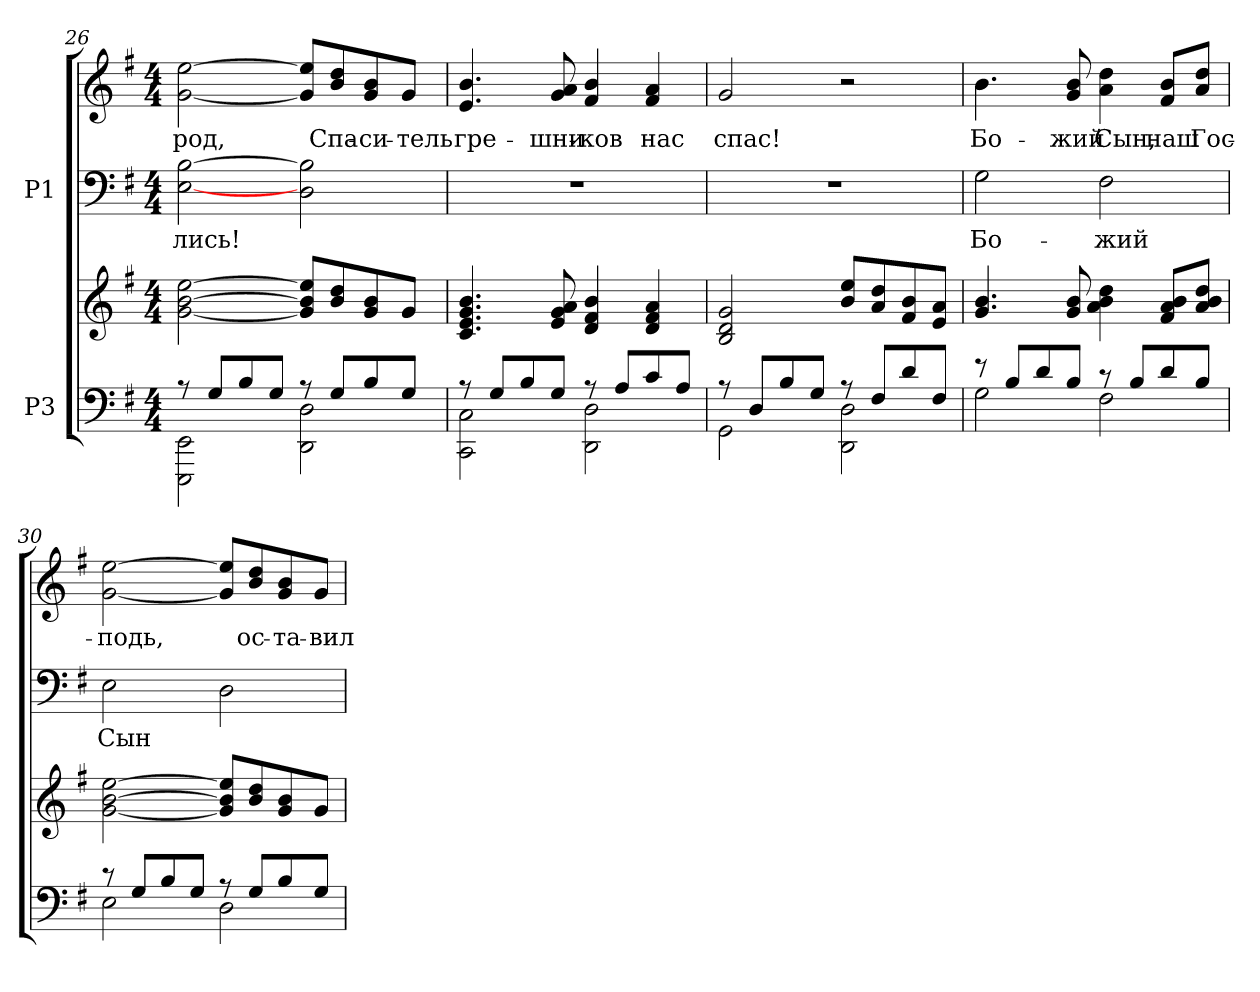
**kern	**kern	**kern	**text	**kern	**text
*part2	*part2	*part1	*part1	*part1	*part1
*staff4	*staff3	*staff2	*staff2	*staff1	*staff1
*I"P3	*	*I"P1	*	*	*
*clefF4	*clefG2	*clefF4	*	*clefG2	*
*k[f#]	*k[f#]	*k[f#]	*	*k[f#]	*
*G:	*G:	*G:	*	*G:	*
*M4/4	*M4/4	*M4/4	*	*M4/4	*
=26	=26	=26	=26	=26	=26
*^	*	*	*	*	*
!	!	!	!	!LO:LY:a:color=#000000	!	!
!	!	!	!	!	!	!LO:LY:b:color=#000000
8r	2EEEi\ 2EEi	[<2gi\ [>2bi [>2eei	[<2Ei\ [>2Bi	-лись!	[<2gi\ [>2eei	-род,
8Gi/L	.	.	.	.	.	.
8Bi/	.	.	.	.	.	.
8Gi/J	.	.	.	.	.	.
8r	2DDi\ 2Di	8gi/] 8bi] 8eei]L	2Di\ 2Bi]	.	8gi/] 8eei]L	.
!	!	!	!	!	!	!LO:LY:b:color=#000000
8Gi/L	.	8bi/ 8ddi	.	.	8bi/ 8ddi	Спа-
!	!	!	!	!	!	!LO:LY:b:color=#000000
8Bi/	.	8gi/ 8bi	.	.	8gi/ 8bi	-си-
!	!	!	!	!	!	!LO:LY:b:color=#000000
8Gi/J	.	8gi/J	.	.	8gi/J	-тель
=27	=27	=27	=27	=27	=27	=27
!	!	!	!	!	!	!LO:LY:b:color=#000000
8r	2CCi\ 2Ci	4.ci/ 4.ei 4.gi 4.bi	1r	.	4.ei/ 4.bi	гре-
8Gi/L	.	.	.	.	.	.
8Bi/	.	.	.	.	.	.
!	!	!	!	!	!	!LO:LY:b:color=#000000
8Gi/J	.	8ei/ 8gi 8ai	.	.	8gi/ 8ai	-шни-
!	!	!	!	!	!	!LO:LY:b:color=#000000
8r	2DDi\ 2Di	4di/ 4f#i 4bi	.	.	4f#i/ 4bi	-ков
8Ai/L	.	.	.	.	.	.
!	!	!	!	!	!	!LO:LY:b:color=#000000
8ci/	.	4di/ 4f#i 4ai	.	.	4f#i/ 4ai	нас
8Ai/J	.	.	.	.	.	.
=28	=28	=28	=28	=28	=28	=28
!	!	!	!	!	!	!LO:LY:b:color=#000000
8r	2GGi\	2Bi/ 2di 2gi	1r	.	2gi/	спас!
8Di/L	.	.	.	.	.	.
8Bi/	.	.	.	.	.	.
8Gi/J	.	.	.	.	.	.
8r	2DDi\ 2Di	8bi/ 8eeiL	.	.	2r	.
8F#i/L	.	8ai/ 8ddi	.	.	.	.
8di/	.	8f#i/ 8bi	.	.	.	.
8F#i/J	.	8ei/ 8aiJ	.	.	.	.
!!LO:LB:g=z
=29	=29	=29	=29	=29	=29	=29
!	!	!	!	!LO:LY:a:color=#000000	!	!
!	!	!	!	!	!	!LO:LY:b:color=#000000
8r	2Gi\	4.gi/ 4.bi	2Gi\	Бо-	4.bi\	Бо-
8Bi/L	.	.	.	.	.	.
8di/	.	.	.	.	.	.
!	!	!	!	!	!	!LO:LY:b:color=#000000
8Bi/J	.	8gi/ 8bi	.	.	8gi/ 8bi	-жий
!	!	!	!	!LO:LY:a:color=#000000	!	!
!	!	!	!	!	!	!LO:LY:b:color=#000000
8r	2F#i\	4ai\ 4bi 4ddi	2F#i\	-жий	4ai\ 4ddi	Сын,
8Bi/L	.	.	.	.	.	.
!	!	!	!	!	!	!LO:LY:b:color=#000000
8di/	.	8f#i/ 8ai 8biL	.	.	8f#i/ 8biL	наш
!	!	!	!	!	!	!LO:LY:b:color=#000000
8Bi/J	.	8ai/ 8bi 8ddiJ	.	.	8ai/ 8ddiJ	Гос-
=30	=30	=30	=30	=30	=30	=30
!	!	!	!	!LO:LY:a:color=#000000	!	!
!	!	!	!	!	!	!LO:LY:b:color=#000000
8r	2Ei\	[<2gi\ [>2bi [>2eei	2Ei\	Сын	[<2gi\ [>2eei	-подь,
8Gi/L	.	.	.	.	.	.
8Bi/	.	.	.	.	.	.
8Gi/J	.	.	.	.	.	.
8r	2Di\	8gi/] 8bi] 8eei]L	2Di\	.	8gi/] 8eei]L	.
!	!	!	!	!	!	!LO:LY:b:color=#000000
8Gi/L	.	8bi/ 8ddi	.	.	8bi/ 8ddi	ос-
!	!	!	!	!	!	!LO:LY:b:color=#000000
8Bi/	.	8gi/ 8bi	.	.	8gi/ 8bi	-та-
!	!	!	!	!	!	!LO:LY:b:color=#000000
8Gi/J	.	8gi/J	.	.	8gi/J	-вил
*v	*v	*	*	*	*	*
=	=	=	=	=	=
*-	*-	*-	*-	*-	*-
